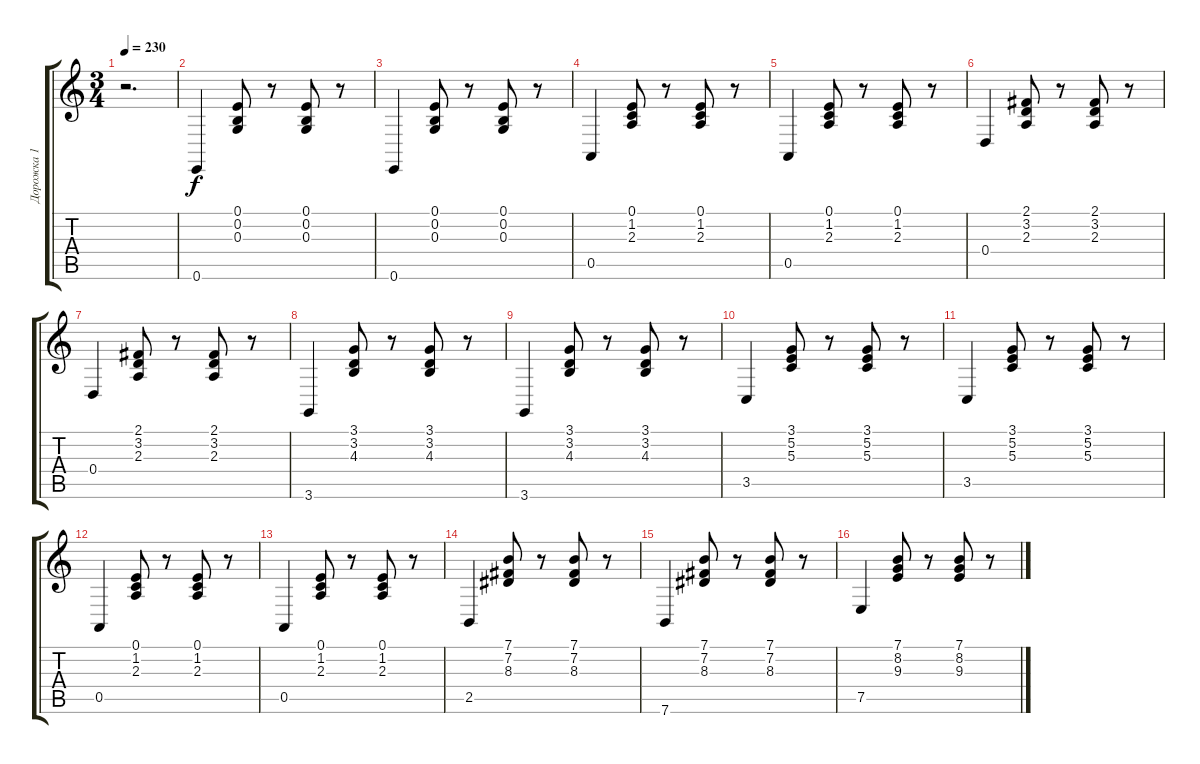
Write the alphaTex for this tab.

\track ("Дорожка 1" "Дорожка 1") {instrument accordion}
\staff {score tabs}
\tuning (E4 B3 G3 D3 A2 E2) {hide}
\ts (3 4)
\tempo 230
\clef g2
\ks c
r.2{d dy f} |
0.6.4 (0.1 0.2 0.3).8 r.8 (0.1 0.2 0.3).8 r.8 |
0.6.4 (0.1 0.2 0.3).8 r.8 (0.1 0.2 0.3).8 r.8 |
0.5.4 (0.1 1.2 2.3).8 r.8 (0.1 1.2 2.3).8 r.8 |
0.5.4 (0.1 1.2 2.3).8 r.8 (0.1 1.2 2.3).8 r.8 |
0.4.4 (2.1 3.2 2.3).8 r.8 (2.1 3.2 2.3).8 r.8 |
0.4.4 (2.1 3.2 2.3).8 r.8 (2.1 3.2 2.3).8 r.8 |
3.6.4 (3.1 3.2 4.3).8 r.8 (3.1 3.2 4.3).8 r.8 |
3.6.4 (3.1 3.2 4.3).8 r.8 (3.1 3.2 4.3).8 r.8 |
3.5.4 (3.1 5.2 5.3).8 r.8 (3.1 5.2 5.3).8 r.8 |
3.5.4 (3.1 5.2 5.3).8 r.8 (3.1 5.2 5.3).8 r.8 |
0.5.4 (0.1 1.2 2.3).8 r.8 (0.1 1.2 2.3).8 r.8 |
0.5.4 (0.1 1.2 2.3).8 r.8 (0.1 1.2 2.3).8 r.8 |
2.5.4 (7.1 7.2 8.3).8 r.8 (7.1 7.2 8.3).8 r.8 |
7.6.4 (7.1 7.2 8.3).8 r.8 (7.1 7.2 8.3).8 r.8 |
7.5.4 (7.1 8.2 9.3).8 r.8 (7.1 8.2 9.3).8 r.8
